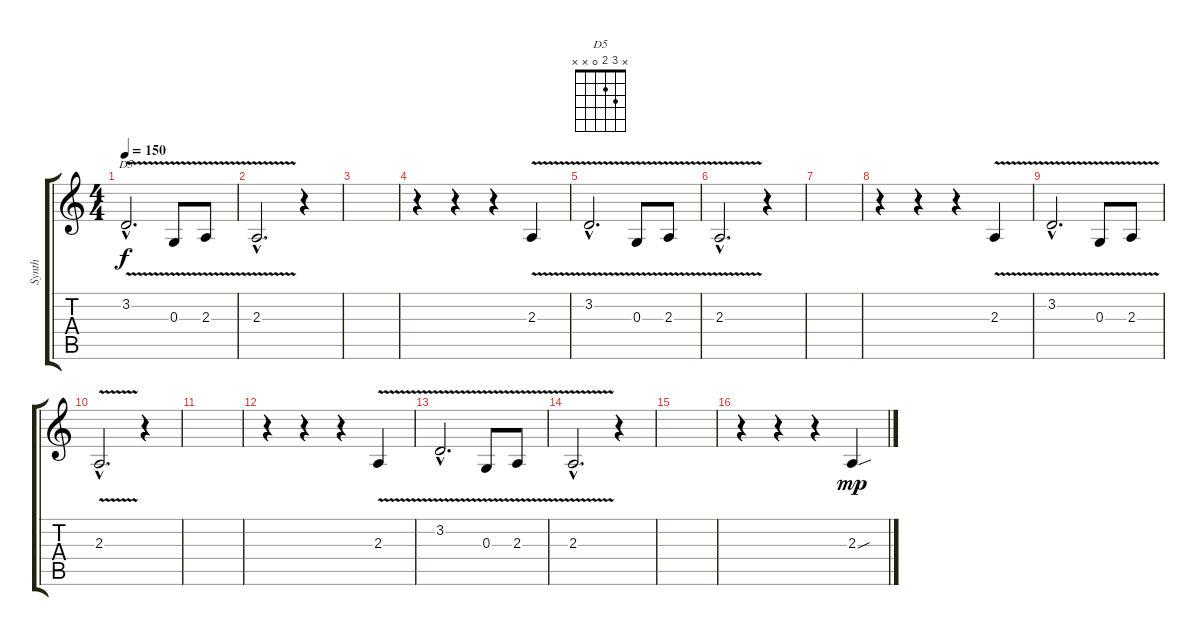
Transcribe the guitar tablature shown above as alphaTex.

\track ("Synth" "Synth") {instrument fx1rain}
\staff {score tabs}
\tuning (E4 B3 G3 D3 A2 E2) {hide}
\chord ("D5" x 3 2 0 x x)
\ts (4 4)
\tempo 150
\clef g2
\ks c
3.2{v hac}.2{d ch "D5" dy f instrument fx1rain} 0.3{v}.8 2.3{v}.8 |
2.3{v hac}.2{d} r.4 |
|
r.4 r.4 r.4 2.3{v}.4 |
3.2{v hac}.2{d} 0.3{v}.8 2.3{v}.8 |
2.3{v hac}.2{d} r.4 |
|
r.4 r.4 r.4 2.3{v}.4 |
3.2{v hac}.2{d} 0.3{v}.8 2.3{v}.8 |
2.3{v hac}.2{d} r.4 |
|
r.4 r.4 r.4 2.3{v}.4 |
3.2{v hac}.2{d} 0.3{v}.8 2.3{v}.8 |
2.3{v hac}.2{d} r.4 |
|
r.4 r.4 r.4 2.3{sou}.4{dy mp}
